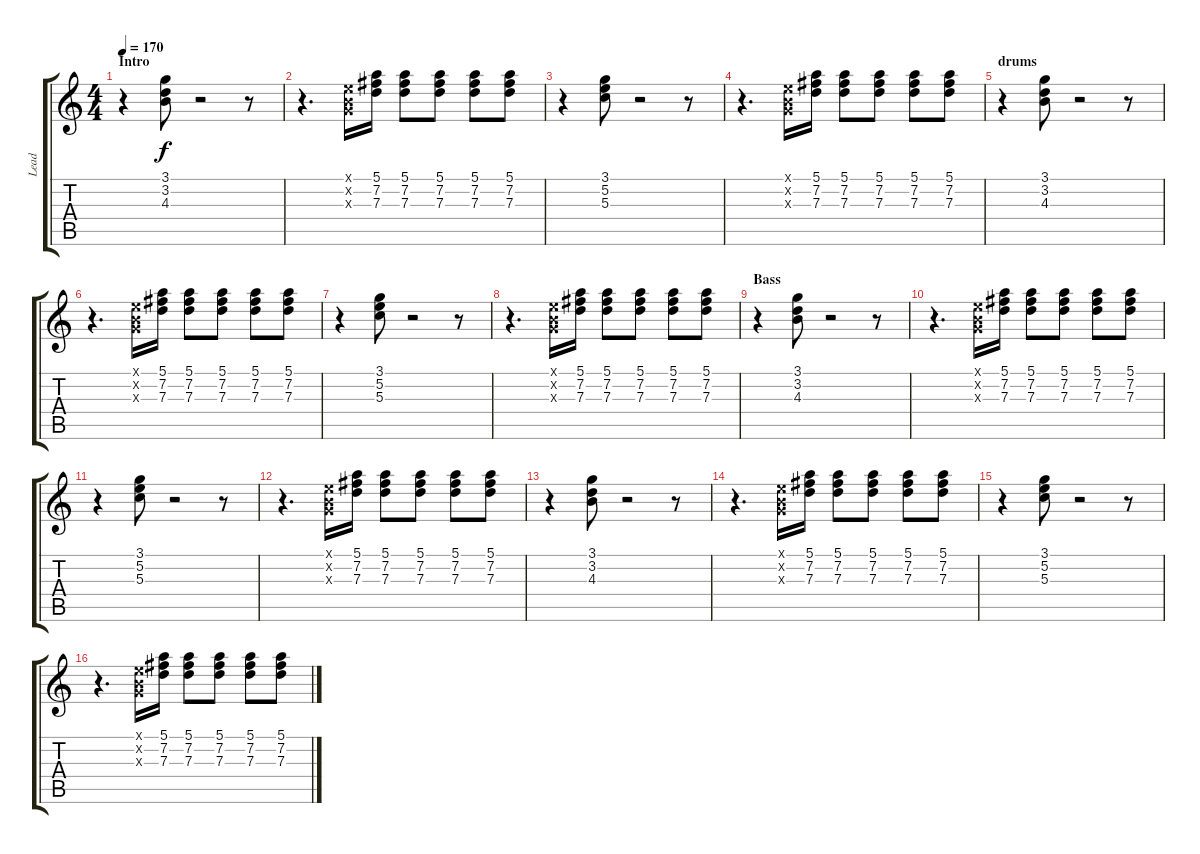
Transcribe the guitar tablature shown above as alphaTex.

\track ("Lead" "Lead") {instrument overdrivenguitar}
\staff {score tabs}
\tuning (E4 B3 G3 D3 A2 E2) {hide}
\ts (4 4)
\section ("" "Intro")
\tempo 170
\clef g2
\ks c
r.4{dy f instrument overdrivenguitar} (3.1 3.2 4.3).8 r.2 r.8 |
r.4{d} (0.1{x} 0.2{x} 0.3{x}).16 (5.1 7.2 7.3).16 (5.1 7.2 7.3).8 (5.1 7.2 7.3).8 (5.1 7.2 7.3).8 (5.1 7.2 7.3).8 |
r.4 (3.1 5.2 5.3).8 r.2 r.8 |
r.4{d} (0.1{x} 0.2{x} 0.3{x}).16 (5.1 7.2 7.3).16 (5.1 7.2 7.3).8 (5.1 7.2 7.3).8 (5.1 7.2 7.3).8 (5.1 7.2 7.3).8 |
\section ("" "drums")
r.4 (3.1 3.2 4.3).8 r.2 r.8 |
r.4{d} (0.1{x} 0.2{x} 0.3{x}).16 (5.1 7.2 7.3).16 (5.1 7.2 7.3).8 (5.1 7.2 7.3).8 (5.1 7.2 7.3).8 (5.1 7.2 7.3).8 |
r.4 (3.1 5.2 5.3).8 r.2 r.8 |
r.4{d} (0.1{x} 0.2{x} 0.3{x}).16 (5.1 7.2 7.3).16 (5.1 7.2 7.3).8 (5.1 7.2 7.3).8 (5.1 7.2 7.3).8 (5.1 7.2 7.3).8 |
\section ("" "Bass")
r.4 (3.1 3.2 4.3).8 r.2 r.8 |
r.4{d} (0.1{x} 0.2{x} 0.3{x}).16 (5.1 7.2 7.3).16 (5.1 7.2 7.3).8 (5.1 7.2 7.3).8 (5.1 7.2 7.3).8 (5.1 7.2 7.3).8 |
r.4 (3.1 5.2 5.3).8 r.2 r.8 |
r.4{d} (0.1{x} 0.2{x} 0.3{x}).16 (5.1 7.2 7.3).16 (5.1 7.2 7.3).8 (5.1 7.2 7.3).8 (5.1 7.2 7.3).8 (5.1 7.2 7.3).8 |
r.4 (3.1 3.2 4.3).8 r.2 r.8 |
r.4{d} (0.1{x} 0.2{x} 0.3{x}).16 (5.1 7.2 7.3).16 (5.1 7.2 7.3).8 (5.1 7.2 7.3).8 (5.1 7.2 7.3).8 (5.1 7.2 7.3).8 |
r.4 (3.1 5.2 5.3).8 r.2 r.8 |
r.4{d} (0.1{x} 0.2{x} 0.3{x}).16 (5.1 7.2 7.3).16 (5.1 7.2 7.3).8 (5.1 7.2 7.3).8 (5.1 7.2 7.3).8 (5.1 7.2 7.3).8
